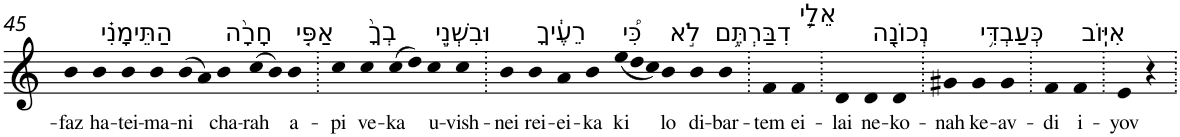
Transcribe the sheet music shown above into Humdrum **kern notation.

**kern	**text
*part1	*part1
*staff1	*staff1
*I"Piano	*
*I'Pno	*
!!LO:PB:g=z
*clefG2	*
*k[]	*
=45	=45
!	!LO:LY:b
4b	-faz
!LO:TX:a:t=הַתֵּימָנִ֗י	!
!	!LO:LY:b
4b	ha-
!	!LO:LY:b
4b	-tei-
!	!LO:LY:b
4b	-ma-
!	!LO:LY:b
(>8b	-ni
8a)	.
!LO:TX:a:t=חָרָ֨ה	!
!	!LO:LY:b
4b	cha-
!	!LO:LY:b
(>8cc	-rah
8b)	.
!LO:TX:a:t=אַפִּ֤י	!
!	!LO:LY:b
4b	a-
=46.	=46.
!	!LO:LY:b
4cc	-pi
!LO:TX:a:t=בְךָ֙	!
!	!LO:LY:b
4cc	ve-
!	!LO:LY:b
(>8cc	-ka
8dd)	.
!LO:TX:a:t=וּבִשְׁנֵ֣י	!
!	!LO:LY:b
4cc	u-
!	!LO:LY:b
4cc	-vish-
=47.	=47.
!	!LO:LY:b
4b	-nei
!LO:TX:a:t=רֵעֶ֔יךָ	!
!	!LO:LY:b
4b	rei-
!	!LO:LY:b
4a	-ei-
!	!LO:LY:b
4b	-ka
*Xtuplet	*
!LO:TX:a:t=כִּ֠י	!
!	!LO:LY:b
(<12ee	ki
12dd	.
12cc)	.
!LO:TX:a:t=לֹ֣א	!
!	!LO:LY:b
4b	lo
!LO:TX:a:t=דִבַּרְתֶּ֥ם	!
!	!LO:LY:b
4b	di-
!	!LO:LY:b
4b	-bar-
=48.	=48.
!	!LO:LY:b
4f	-tem
!LO:TX:a:t=אֵלַ֛י	!
!	!LO:LY:b
4f	ei-
=49.	=49.
!	!LO:LY:b
4d	-lai
!LO:TX:a:t=נְכוֹנָ֖ה	!
!	!LO:LY:b
4d	ne-
!	!LO:LY:b
4d	-ko-
=50.	=50.
!	!LO:LY:b
4g#X	-nah
!LO:TX:a:t=כְּעַבְדִּ֥י	!
!	!LO:LY:b
4g#	ke-
!	!LO:LY:b
4g#	-av-
=51.	=51.
!	!LO:LY:b
4f	-di
!LO:TX:a:t=אִיּֽוֹב	!
!	!LO:LY:b
4f	i-
=52.	=52.
!	!LO:LY:b
4e	-yov
4r	.
=.	=.
*-	*-
